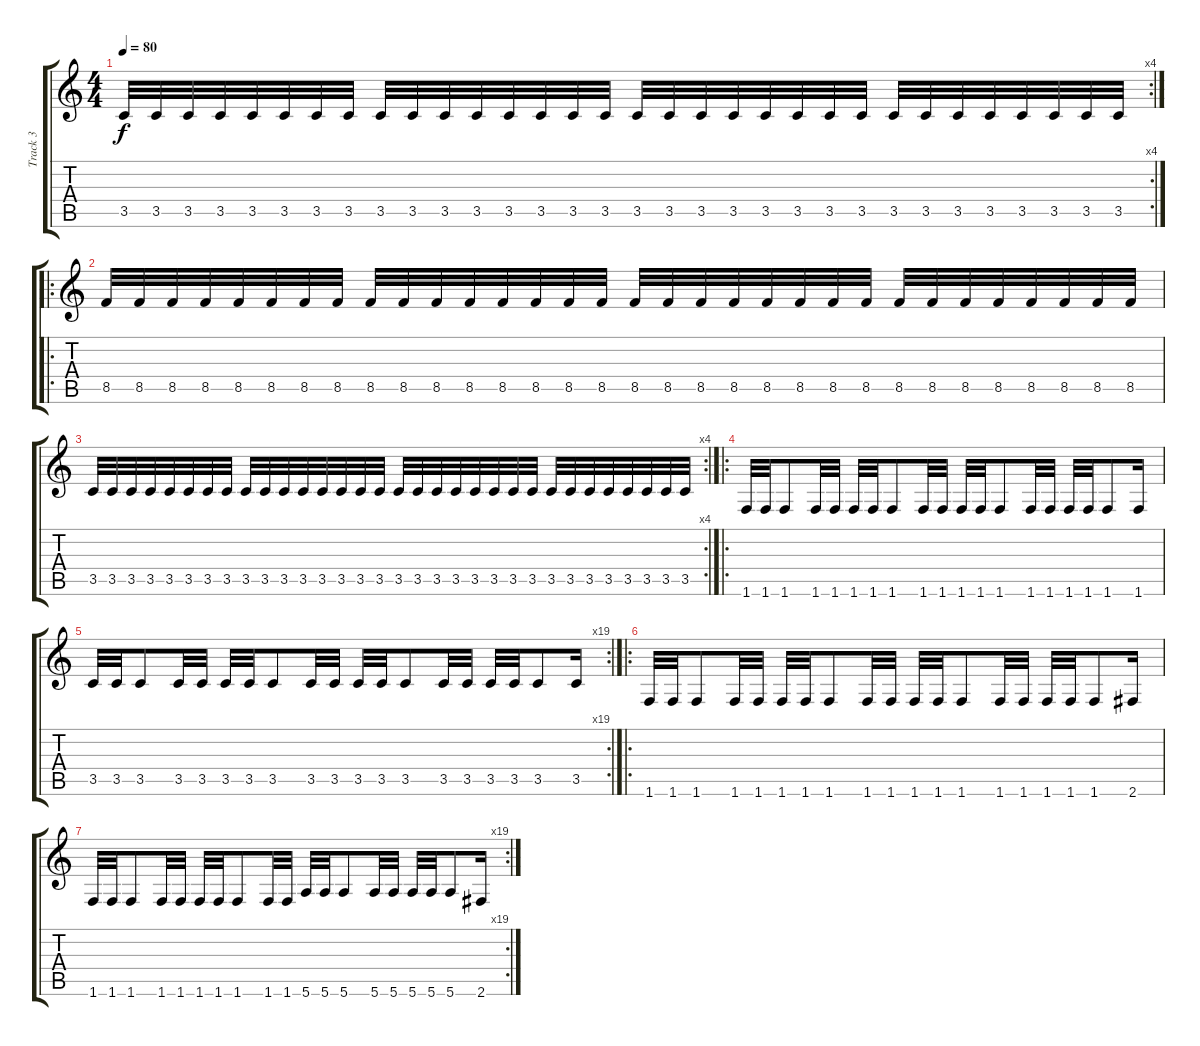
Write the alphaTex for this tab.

\track ("Track 3" "Track 3") {instrument electricbasspick}
\staff {score tabs}
\tuning (E4 B3 G3 D3 A2 E2) {hide}
\rc 4
\ts (4 4)
\tempo 80
\clef g2
\ks c
3.5.32{dy f} 3.5.32 3.5.32 3.5.32 3.5.32 3.5.32 3.5.32 3.5.32 3.5.32 3.5.32 3.5.32 3.5.32 3.5.32 3.5.32 3.5.32 3.5.32 3.5.32 3.5.32 3.5.32 3.5.32 3.5.32 3.5.32 3.5.32 3.5.32 3.5.32 3.5.32 3.5.32 3.5.32 3.5.32 3.5.32 3.5.32 3.5.32 |
\ro
8.5.32 8.5.32 8.5.32 8.5.32 8.5.32 8.5.32 8.5.32 8.5.32 8.5.32 8.5.32 8.5.32 8.5.32 8.5.32 8.5.32 8.5.32 8.5.32 8.5.32 8.5.32 8.5.32 8.5.32 8.5.32 8.5.32 8.5.32 8.5.32 8.5.32 8.5.32 8.5.32 8.5.32 8.5.32 8.5.32 8.5.32 8.5.32 |
\rc 4
3.5.32 3.5.32 3.5.32 3.5.32 3.5.32 3.5.32 3.5.32 3.5.32 3.5.32 3.5.32 3.5.32 3.5.32 3.5.32 3.5.32 3.5.32 3.5.32 3.5.32 3.5.32 3.5.32 3.5.32 3.5.32 3.5.32 3.5.32 3.5.32 3.5.32 3.5.32 3.5.32 3.5.32 3.5.32 3.5.32 3.5.32 3.5.32 |
\ro
1.6.32 1.6.32 1.6.8 1.6.32 1.6.32 1.6.32 1.6.32 1.6.8 1.6.32 1.6.32 1.6.32 1.6.32 1.6.8 1.6.32 1.6.32 1.6.32 1.6.32 1.6.8 1.6.16 |
\rc 19
3.5.32 3.5.32 3.5.8 3.5.32 3.5.32 3.5.32 3.5.32 3.5.8 3.5.32 3.5.32 3.5.32 3.5.32 3.5.8 3.5.32 3.5.32 3.5.32 3.5.32 3.5.8 3.5.16 |
\ro
1.6.32 1.6.32 1.6.8 1.6.32 1.6.32 1.6.32 1.6.32 1.6.8 1.6.32 1.6.32 1.6.32 1.6.32 1.6.8 1.6.32 1.6.32 1.6.32 1.6.32 1.6.8 2.6.16 |
\rc 19
1.6.32 1.6.32 1.6.8 1.6.32 1.6.32 1.6.32 1.6.32 1.6.8 1.6.32 1.6.32 5.6.32 5.6.32 5.6.8 5.6.32 5.6.32 5.6.32 5.6.32 5.6.8 2.6.16
